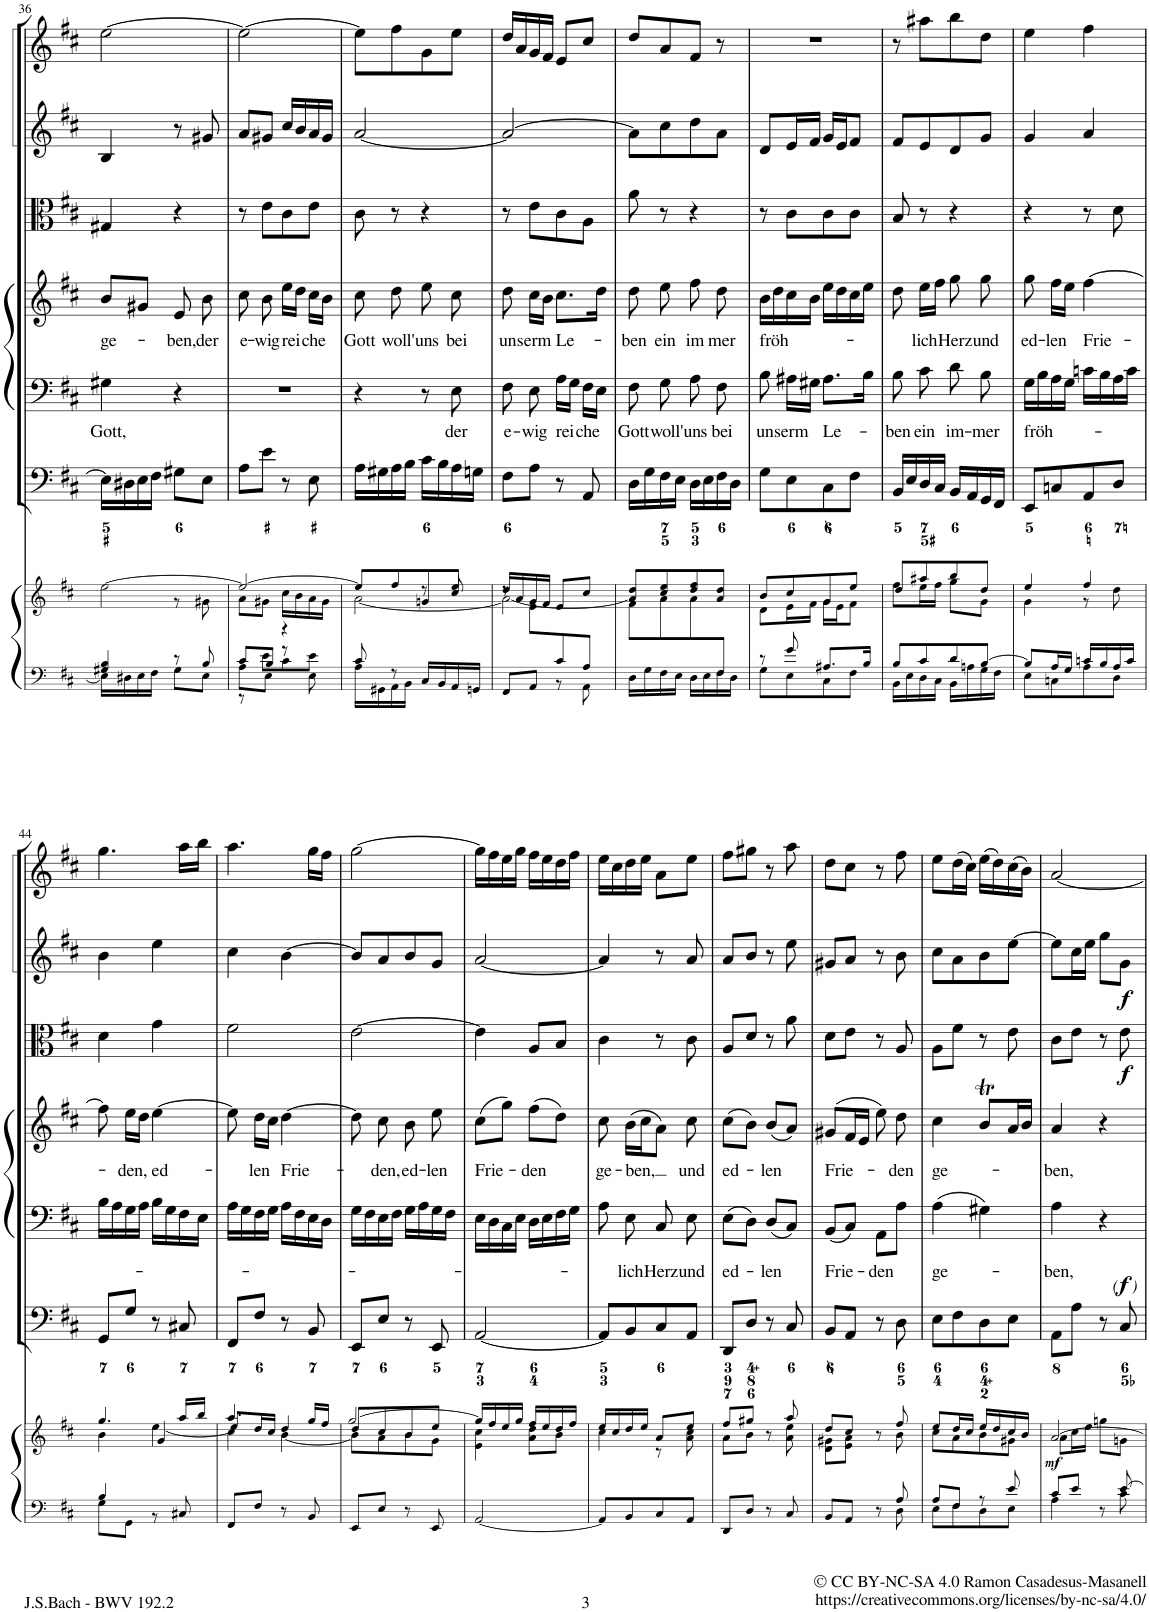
**kern	**kern	**dynam	**kern	**dynam	**kern	**text	**kern	**text	**kern	**dynam	**kern	**dynam	**kern
*part7	*part7	*part7	*part6	*part6	*part5	*part5	*part4	*part4	*part3	*part3	*part2	*part2	*part1
*staff8	*staff7	*staff7/8	*staff6	*staff6	*staff5	*staff5	*staff4	*staff4	*staff3	*staff3	*staff2	*staff2	*staff1
*I"Piano reduction	*	*	*I"Continuo	*	*I"Basso	*	*I"Soprano	*	*I"Viola	*	*I"Violino II	*	*I"Flauto traverso I. Oboe I. Violino I.
*I'Pno	*	*	*	*	*	*	*	*	*I'Vla	*	*I'Vln	*	*I'Vln
!!LO:PB:g=z
*clefF4	*clefG2	*	*clefF4	*	*clefF4	*	*clefG2	*	*clefC3	*	*clefG2	*	*clefG2
*k[f#c#]	*k[f#c#]	*	*k[f#c#]	*	*k[f#c#]	*	*k[f#c#]	*	*k[f#c#]	*	*k[f#c#]	*	*k[f#c#]
*M2/4	*M2/4	*	*M2/4	*	*M2/4	*	*M2/4	*	*M2/4	*	*M2/4	*	*M2/4
=36	=36	=36	=36	=36	=36	=36	=36	=36	=36	=36	=36	=36	=36
*^	*^	*	*	*	*	*	*	*	*	*	*	*	*
!	!	!	!	!	!	!	!	!LO:LY:b	!	!LO:LY:b	!	!	!	!	!
4G#X/ 4B/	16E\LL]	[>2ee\	4ryy	.	16E\LL]	.	4G#X\	Gott,	8b/L	ge-	4G#X/	.	4B/	.	[2ee\
.	16D#X\	.	.	.	16D#X\	.	.	.	.	.	.	.	.	.	.
.	16E\	.	.	.	16E\	.	.	.	8g#X/J	.	.	.	.	.	.
.	16F#\JJ	.	.	.	16F#\JJ	.	.	.	.	.	.	.	.	.	.
!	!	!	!	!	!	!	!	!	!	!LO:LY:b	!	!	!	!	!
8r	8G#\L	.	8r	.	8G#X\L	.	4r	.	8e/	-ben,	4r	.	8r	.	.
!	!	!	!	!	!	!	!	!	!	!LO:LY:b	!	!	!	!	!
8B/	8E\J	.	8g#X\	.	8E\J	.	.	.	8b\	der	.	.	8g#X/	.	.
=37	=37	=37	=37	=37	=37	=37	=37	=37	=37	=37	=37	=37	=37	=37	=37
*	*^	*	*	*	*	*	*	*	*	*	*	*	*	*	*
!	!	!	!	!	!	!	!	!	!	!	!LO:LY:b	!	!	!	!	!
8c#/L	8A\L	8r	2ee/_	8a\L	.	8A\L	.	2r	.	8cc#\	e-	8r	.	8a/L	.	2ee\_
!	!	!	!	!	!	!	!	!	!	!	!LO:LY:b	!	!	!	!	!
8B/J	8E\J	8e\L	.	8g#X\J	.	8e\J	.	.	.	8b\	-wig	8e\L	.	8g#X/J	.	.
!	!	!	!	!	!	!	!	!	!	!	!LO:LY:b	!	!	!	!	!
4r	8r	8c#\	.	16cc#\LL	.	8r	.	.	.	16ee\LL	rei-	8c#\	.	16cc#/LL	.	.
.	.	.	.	16b\	.	.	.	.	.	16dd\JJ	.	.	.	16b/	.	.
!	!	!	!	!	!	!	!	!	!	!	!LO:LY:b	!	!	!	!	!
.	8E\	8e\J	.	16a\	.	8E\	.	.	.	16cc#\LL	-che	8e\J	.	16a/	.	.
.	.	.	.	16g#\JJ	.	.	.	.	.	16b\JJ	.	.	.	16g#/JJ	.	.
*	*v	*v	*	*	*	*	*	*	*	*	*	*	*	*	*	*
=38	=38	=38	=38	=38	=38	=38	=38	=38	=38	=38	=38	=38	=38	=38	=38
*	*	*	*^	*	*	*	*	*	*	*	*	*	*	*	*
!	!	!	!	!	!	!	!	!	!	!	!LO:LY:b	!	!	!	!	!
8c#/	16A\LL	8ee/L]	[2a\	4.ryy	.	16A\LL	.	4r	.	8cc#\	Gott	8c#\	.	[2a/	.	8ee\L]
.	16GG#X\	.	.	.	.	16G#X\	.	.	.	.	.	.	.	.	.	.
!	!	!	!	!	!	!	!	!	!	!	!LO:LY:b	!	!	!	!	!
8r	16AA\	8ff#/	.	.	.	16A\	.	.	.	8dd\	woll'	8r	.	.	.	8ff#\
.	16BB\JJ	.	.	.	.	16B\JJ	.	.	.	.	.	.	.	.	.	.
!	!	!	!	!	!	!	!	!	!	!	!LO:LY:b	!	!	!	!	!
8r	16C#/LL	8gn/	.	.	.	16c#\LL	.	8r	.	8ee\	uns	4r	.	.	.	8g\
.	16BB/	.	.	.	.	16B\	.	.	.	.	.	.	.	.	.	.
!	!	!	!	!	!	!	!	!	!LO:LY:b	!	!LO:LY:b	!	!	!	!	!
8ryy	16AA/	8ee/J	.	8cc#/	.	16A\	.	8E\	der	8cc#\	bei	.	.	.	.	8ee\J
.	16GGn/JJ	.	.	.	.	16Gn\JJ	.	.	.	.	.	.	.	.	.	.
=39	=39	=39	=39	=39	=39	=39	=39	=39	=39	=39	=39	=39	=39	=39	=39	=39
!	!	!	!	!	!	!	!	!	!LO:LY:b	!	!LO:LY:b	!	!	!	!	!
8r	8FF#/L	16dd/LL	2a\_	8ryy	.	8F#\L	.	8F#\	e-	8dd\	un-	8r	.	2a/_	.	16dd/LL
.	.	16a/	.	.	.	.	.	.	.	.	.	.	.	.	.	16a/
!	!	!	!	!	!	!	!	!	!LO:LY:b	!	!LO:LY:b	!	!	!	!	!
8ryy	8AA/J	16g/	.	8e\L	.	8A\J	.	8E\	-wig	16cc#\LL	-serm	8e\L	.	.	.	16g/
.	.	16f#/JJ	.	.	.	.	.	.	.	16b\JJ	.	.	.	.	.	16f#/JJ
!	!	!	!	!	!	!	!	!	!LO:LY:b	!	!LO:LY:b	!	!	!	!	!
8c#/	8r	8e/L	.	4ryy	.	8r	.	16A\LL	rei-	8.cc#\L	Le-	8c#\	.	.	.	8e/L
.	.	.	.	.	.	.	.	16G\JJ	.	.	.	.	.	.	.	.
!	!	!	!	!	!	!	!	!	!LO:LY:b	!	!	!	!	!	!	!
8A/J	8AA\	8cc#/J	.	.	.	8AA/	.	16F#\LL	-che	.	.	8A\J	.	.	.	8cc#/J
.	.	.	.	.	.	.	.	16E\JJ	.	16dd\Jk	.	.	.	.	.	.
*	*	*	*v	*v	*	*	*	*	*	*	*	*	*	*	*	*
=40	=40	=40	=40	=40	=40	=40	=40	=40	=40	=40	=40	=40	=40	=40	=40
!	!	!	!	!	!	!	!	!LO:LY:b	!	!LO:LY:b	!	!	!	!	!
4.ryy	16D\LL	8a/] 8dd/L	8f#\L	.	16D\LL	.	8F#\	Gott	8dd\	-ben	8a\	.	8a\L]	.	8dd/L
.	16G\	.	.	.	16G\	.	.	.	.	.	.	.	.	.	.
!	!	!	!	!	!	!	!	!LO:LY:b	!	!LO:LY:b	!	!	!	!	!
.	16F#\	8cc#/ 8ee/	8a\	.	16F#\	.	8G\	woll'	8ee\	ein	8r	.	8cc#\	.	8a/
.	16E\JJ	.	.	.	16E\JJ	.	.	.	.	.	.	.	.	.	.
!	!	!	!	!	!	!	!	!LO:LY:b	!	!LO:LY:b	!	!	!	!	!
.	16D\LL	8dd/ 8ff#/	8a\	.	16D\LL	.	8A\	uns	8ff#\	im-	4r	.	8dd\	.	8f#/J
.	16E\	.	.	.	16E\	.	.	.	.	.	.	.	.	.	.
!	!	!	!	!	!	!	!	!LO:LY:b	!	!LO:LY:b	!	!	!	!	!
8F#/J	16F#\	8a/ 8dd/J	8ryy	.	16F#\	.	8F#\	bei	8dd\	-mer	.	.	8a\J	.	8r
.	16D\JJ	.	.	.	16D\JJ	.	.	.	.	.	.	.	.	.	.
=41	=41	=41	=41	=41	=41	=41	=41	=41	=41	=41	=41	=41	=41	=41	=41
!	!	!	!	!	!	!	!	!LO:LY:b	!	!LO:LY:b	!	!	!	!	!
8r	8G\L	8b/L	8d\L	.	8G\L	.	8B\	un-	16b\LL	fröh-	8r	.	8d/L	.	2r
.	.	.	.	.	.	.	.	.	16dd\	.	.	.	.	.	.
!	!	!	!	!	!	!	!	!LO:LY:b	!	!	!	!	!	!	!
8g/	8E\	8cc#/	16e\L	.	8E\	.	16A#X\LL	-serm	16cc#\	.	8c#\L	.	16e/L	.	.
.	.	.	16f#\JJ	.	.	.	16G#X\JJ	.	16b\JJ	.	.	.	16f#/JJ	.	.
!	!	!	!	!	!	!	!	!LO:LY:b	!	!	!	!	!	!	!
8.A#X/L	8C#\	8g/	16g\LL	.	8C#\	.	8.A#\L	Le-	16ee\LL	.	8c#\	.	16g/LL	.	.
.	.	.	16e\J	.	.	.	.	.	16dd\	.	.	.	16e/J	.	.
.	8F#\J	8ee/J	8f#\J	.	8F#\J	.	.	.	16cc#\	.	8c#\J	.	8f#/J	.	.
16B/Jk	.	.	.	.	.	.	16B\Jk	.	16ee\JJ	.	.	.	.	.	.
=42	=42	=42	=42	=42	=42	=42	=42	=42	=42	=42	=42	=42	=42	=42	=42
!	!	!	!	!	!	!	!	!LO:LY:b	!	!	!	!	!	!	!
8B/L	16BB\LL	8dd/L	8ff#\L	.	16BB/LL	.	8B\	-ben	8dd\	.	8B/	.	8f#/L	.	8r
.	16E\	.	.	.	16E/	.	.	.	.	.	.	.	.	.	.
!	!	!	!	!	!	!	!	!LO:LY:b	!	!LO:LY:b	!	!	!	!	!
8c#/	16D\	8aa#X/	16ee\L	.	16D/	.	8c#\	ein	16ee\LL	-lich	8r	.	8e/	.	8aa#X\L
.	16C#\JJ	.	16ff#\JJ	.	16C#/JJ	.	.	.	16ff#\JJ	.	.	.	.	.	.
!	!	!	!	!	!	!	!	!LO:LY:b	!	!LO:LY:b	!	!	!	!	!
8d/	16BB\LL	8bb/	8gg\L	.	16BB/LL	.	8d\	im-	8gg\	Herz	4r	.	8d/	.	8bb\
.	16An\	.	.	.	16AA/	.	.	.	.	.	.	.	.	.	.
!	!	!	!	!	!	!	!	!LO:LY:b	!	!LO:LY:b	!	!	!	!	!
[8B/J	16G\	8dd/J	8g\J	.	16GG/	.	8B\	-mer	8gg\	und	.	.	8g/J	.	8dd\J
.	16F#\JJ	.	.	.	16FF#/JJ	.	.	.	.	.	.	.	.	.	.
=43	=43	=43	=43	=43	=43	=43	=43	=43	=43	=43	=43	=43	=43	=43	=43
!	!	!	!	!	!	!	!	!LO:LY:b	!	!LO:LY:b	!	!	!	!	!
8B/L]	8E\L	4ee/	4g\	.	8EE/L	.	16G\LL	fröh-	8gg\	ed-	4r	.	4g/	.	4ee\
.	.	.	.	.	.	.	16B\	.	.	.	.	.	.	.	.
!	!	!	!	!	!	!	!	!	!	!LO:LY:b	!	!	!	!	!
16A/L	8Cn\	.	.	.	8Cn/	.	16A\	.	16ff#\LL	-len	.	.	.	.	.
16G/JJ	.	.	.	.	.	.	16G\JJ	.	16ee\JJ	.	.	.	.	.	.
!	!	!	!	!	!	!	!	!	!	!LO:LY:b	!	!	!	!	!
16cn/LL	8A\	4ff#/	8r	.	8AA/	.	16cn\LL	.	[4ff#\	Frie-	8r	.	4a/	.	4ff#\
16B/	.	.	.	.	.	.	16B\	.	.	.	.	.	.	.	.
16A/	8D\J	.	8dd\	.	8D/J	.	16A\	.	.	.	8d\	.	.	.	.
16c/JJ	.	.	.	.	.	.	16c\JJ	.	.	.	.	.	.	.	.
!!LO:LB:g=z
=44	=44	=44	=44	=44	=44	=44	=44	=44	=44	=44	=44	=44	=44	=44	=44
*	*	*	*^	*	*	*	*	*	*	*	*	*	*	*	*
4B/	8G\L	4.gg/	4b\	4ryy	.	8GG/L	.	16B\LL	.	8ff#\]	.	4d\	.	4b\	.	4.gg\
.	.	.	.	.	.	.	.	16A\	.	.	.	.	.	.	.	.
!	!	!	!	!	!	!	!	!	!	!	!LO:LY:b	!	!	!	!	!
.	8GG\J	.	.	.	.	8G/J	.	16G\	.	16ee\LL	-den,	.	.	.	.	.
.	.	.	.	.	.	.	.	16A\JJ	.	16dd\JJ	.	.	.	.	.	.
!	!	!	!	!	!	!	!	!	!	!	!LO:LY:b	!	!	!	!	!
4ryy	8r	.	[4ee\	4g/	.	8r	.	16B\LL	.	[4ee\	ed-	4g\	.	4ee\	.	.
.	.	.	.	.	.	.	.	16G\	.	.	.	.	.	.	.	.
.	8C#X/	16aa/LL	.	.	.	8C#X/	.	16F#\	.	.	.	.	.	.	.	16aa\LL
.	.	16bb/JJ	.	.	.	.	.	16E\JJ	.	.	.	.	.	.	.	16bb\JJ
*v	*v	*	*	*	*	*	*	*	*	*	*	*	*	*	*	*
=45	=45	=45	=45	=45	=45	=45	=45	=45	=45	=45	=45	=45	=45	=45	=45
8FF#/L	4.aa/	4cc#\	8ee/L]	.	8FF#/L	.	16A\LL	.	8ee\]	.	2f#\	.	4cc#\	.	4.aa\
.	.	.	.	.	.	.	16G\	.	.	.	.	.	.	.	.
!	!	!	!	!	!	!	!	!	!	!LO:LY:b	!	!	!	!	!
8F#/J	.	.	16dd/L	.	8F#/J	.	16F#\	.	16dd\LL	-len	.	.	.	.	.
.	.	.	16cc#/JJ	.	.	.	16G\JJ	.	16cc#\JJ	.	.	.	.	.	.
!	!	!	!	!	!	!	!	!	!	!LO:LY:b	!	!	!	!	!
8r	.	[4b\	4dd/	.	8r	.	16A\LL	.	[4dd\	Frie-	.	.	[4b\	.	.
.	.	.	.	.	.	.	16F#\	.	.	.	.	.	.	.	.
8BB/	16gg/LL	.	.	.	8BB/	.	16E\	.	.	.	.	.	.	.	16gg\LL
.	16ff#/JJ	.	.	.	.	.	16D\JJ	.	.	.	.	.	.	.	16ff#\JJ
=46	=46	=46	=46	=46	=46	=46	=46	=46	=46	=46	=46	=46	=46	=46	=46
8EE/L	[2gg/	8b\L]	8dd/L	.	8EE/L	.	16G\LL	.	8dd\]	.	[2e\	.	8b/L]	.	[2gg\
.	.	.	.	.	.	.	16F#\	.	.	.	.	.	.	.	.
!	!	!	!	!	!	!	!	!	!	!LO:LY:b	!	!	!	!	!
8E/J	.	8a\	8cc#/	.	8E/J	.	16E\	.	8cc#\	-den,	.	.	8a/	.	.
.	.	.	.	.	.	.	16F#\JJ	.	.	.	.	.	.	.	.
!	!	!	!	!	!	!	!	!	!	!LO:LY:b	!	!	!	!	!
8r	.	8b\	8b/	.	8r	.	16G\LL	.	8b\	ed-	.	.	8b/	.	.
.	.	.	.	.	.	.	16A\	.	.	.	.	.	.	.	.
!	!	!	!	!	!	!	!	!	!	!LO:LY:b	!	!	!	!	!
8EE/	.	8g\J	8ee/J	.	8EE/	.	16G\	.	8ee\	-len	.	.	8g/J	.	.
.	.	.	.	.	.	.	16F#\JJ	.	.	.	.	.	.	.	.
*	*	*v	*v	*	*	*	*	*	*	*	*	*	*	*	*
=47	=47	=47	=47	=47	=47	=47	=47	=47	=47	=47	=47	=47	=47	=47
!	!	!	!	!	!	!	!	!	!LO:LY:b	!	!	!	!	!
[2AA/	16gg/LL]	4e\ 4cc#\	.	[2AA/	.	16E\LL	.	(8cc#\L	Frie-	4e\]	.	[2a/	.	16gg\LL]
.	16ff#/	.	.	.	.	16D\	.	.	.	.	.	.	.	16ff#\
.	16ee/	.	.	.	.	16C#\	.	8gg\J)	.	.	.	.	.	16ee\
.	16gg/JJ	.	.	.	.	16E\JJ	.	.	.	.	.	.	.	16gg\JJ
!	!	!	!	!	!	!	!	!	!LO:LY:b	!	!	!	!	!
.	16ff#/LL	8a\ 8dd\L	.	.	.	16D\LL	.	(8ff#\L	-den	8A/L	.	.	.	16ff#\LL
.	16ee/	.	.	.	.	16E\	.	.	.	.	.	.	.	16ee\
.	16dd/	8b\J	.	.	.	16F#\	.	8dd\J)	.	8B/J	.	.	.	16dd\
.	16ff#/JJ	.	.	.	.	16G\JJ	.	.	.	.	.	.	.	16ff#\JJ
=48	=48	=48	=48	=48	=48	=48	=48	=48	=48	=48	=48	=48	=48	=48
!	!	!	!	!	!	!	!	!	!LO:LY:b	!	!	!	!	!
8AA/L]	16ee/LL	4cc#\	.	8AA/L]	.	8A\	.	8cc#\	ge-	4c#\	.	4a/]	.	16ee\LL
.	16cc#/	.	.	.	.	.	.	.	.	.	.	.	.	16cc#\
!	!	!	!	!	!	!	!LO:LY:b	!	!LO:LY:b	!	!	!	!	!
8BB/	16dd/	.	.	8BB/	.	8E\	-lich	(16b\LL	-ben,	.	.	.	.	16dd\
.	16ee/JJ	.	.	.	.	.	.	16cc#\J	.	.	.	.	.	16ee\JJ
!	!	!	!	!	!	!	!LO:LY:b	!	!	!	!	!	!	!
8C#/	8a/L	8r	.	8C#/	.	8C#/	Herz	8a\J)	.	8r	.	8r	.	8a\L
!	!	!	!	!	!	!	!LO:LY:b	!	!LO:LY:b	!	!	!	!	!
8AA/J	8ee/J	8a\ 8cc#\	.	8AA/J	.	8E\	und	8cc#\	und	8c#\	.	8a/	.	8ee\J
=49	=49	=49	=49	=49	=49	=49	=49	=49	=49	=49	=49	=49	=49	=49
!	!	!	!	!	!	!	!LO:LY:b	!	!LO:LY:b	!	!	!	!	!
8DD/L	8ff#/L	8a\L	.	8DD/L	.	(8E\L	ed-	(8cc#\L	ed-	8A/L	.	8a/L	.	8ff#\L
8D/J	8gg#X/J	8b\J	.	8D/J	.	8D\J)	.	8b\J)	.	8d/J	.	8b/J	.	8gg#X\J
!	!	!	!	!	!	!	!LO:LY:b	!	!LO:LY:b	!	!	!	!	!
8r	8r	8ryy	.	8r	.	(8D/L	-len	(8b/L	-len	8r	.	8r	.	8r
8C#/	8aa/	8a\ 8ee\	.	8C#/	.	8C#/J)	.	8a/J)	.	8a\	.	8ee\	.	8aa\
=50	=50	=50	=50	=50	=50	=50	=50	=50	=50	=50	=50	=50	=50	=50
*^	*	*	*	*	*	*	*	*	*	*	*	*	*	*
!	!	!	!	!	!	!	!	!LO:LY:b	!	!LO:LY:b	!	!	!	!	!
8BB/L	4ryy	8dd/L	8d\ 8g#X\L	.	8BB/L	.	(8BB/L	Frie-	(8g#X/L	Frie-	8d\L	.	8g#X/L	.	8dd\L
8AA/J	.	8cc#/J	8e\ 8a\J	.	8AA/J	.	8C#/J)	.	16f#/L	.	8e\J	.	8a/J	.	8cc#\J
.	.	.	.	.	.	.	.	.	16e/JJ	.	.	.	.	.	.
!	!	!	!	!	!	!	!	!LO:LY:b	!	!	!	!	!	!	!
8r	8ryy	8r	8ryy	.	8r	.	8AA\L	-den	8ee\)	.	8r	.	8r	.	8r
!	!	!	!	!	!	!	!	!	!	!LO:LY:b	!	!	!	!	!
8A/	8D\	8ff#/	8b\	.	8D\	.	8A\J	.	8dd\	-den	8A/	.	8b\	.	8ff#\
=51	=51	=51	=51	=51	=51	=51	=51	=51	=51	=51	=51	=51	=51	=51	=51
!	!	!	!	!	!	!	!	!LO:LY:b	!	!LO:LY:b	!	!	!	!	!
8A/L	8E\L	8ee/L	8cc#\L	.	8E\L	.	(4A\	ge-	4cc#\	ge-	8A\L	.	8cc#\L	.	8ee\L
8F#/J	8F#\	16dd/L	8a\	.	8F#\	.	.	.	.	.	8f#\J	.	8a\	.	(16dd\L
.	.	16cc#/JJ	.	.	.	.	.	.	.	.	.	.	.	.	16cc#\JJ)
8r	8D\	16ee/LL	8b\	.	8D\	.	4G#X\)	.	8bT/L	.	8r	.	8b\	.	(16ee\LL
.	.	16dd/	.	.	.	.	.	.	.	.	.	.	.	.	16dd\)
8e/	8E\J	16cc#/	8g#X\J	.	8E\J	.	.	.	16a/L	.	8e\	.	[8ee\J	.	(16cc#\
.	.	16b/JJ	.	.	.	.	.	.	16b/JJ	.	.	.	.	.	16b\JJ)
=52	=52	=52	=52	=52	=52	=52	=52	=52	=52	=52	=52	=52	=52	=52	=52
!	!	!	!	!LO:DY:b	!	!	!	!LO:LY:b	!	!LO:LY:b	!	!	!	!	!
8c#/L	4A\	[2a/	8a\L	mf	8AA\L	.	4A\	-ben,	4a/	-ben,	8c#\L	.	8ee\L]	.	[2a/
8e/J	.	.	16cc#\L	.	8A\J	.	.	.	.	.	8e\J	.	16cc#\L	.	.
.	.	.	16ee\JJ	.	.	.	.	.	.	.	.	.	16ee\JJ	.	.
8r	8ryy	.	8ggn\L	.	8r	.	4r	.	4r	.	8r	.	8gg\L	.	.
!	!	!	!	!	!	!LO:DY:a	!	!	!	!	!	!	!	!	!
!	!	!	!	!	!	!LO:DY:n=1:a	!	!	!	!	!	!	!	!	!
!	!	!	!	!	!	!LO:DY:n=2:a	!	!	!	!	!	!LO:DY:b	!	!LO:DY:b	!
[8e/	8c#\	.	8gn\J	.	8C#/	other-dynamics f other-dynamics	.	.	.	.	8e\	f	8g\J	f	.
*v	*v	*	*	*	*	*	*	*	*	*	*	*	*	*	*
*	*v	*v	*	*	*	*	*	*	*	*	*	*	*	*
=	=	=	=	=	=	=	=	=	=	=	=	=	=
*-	*-	*-	*-	*-	*-	*-	*-	*-	*-	*-	*-	*-	*-
